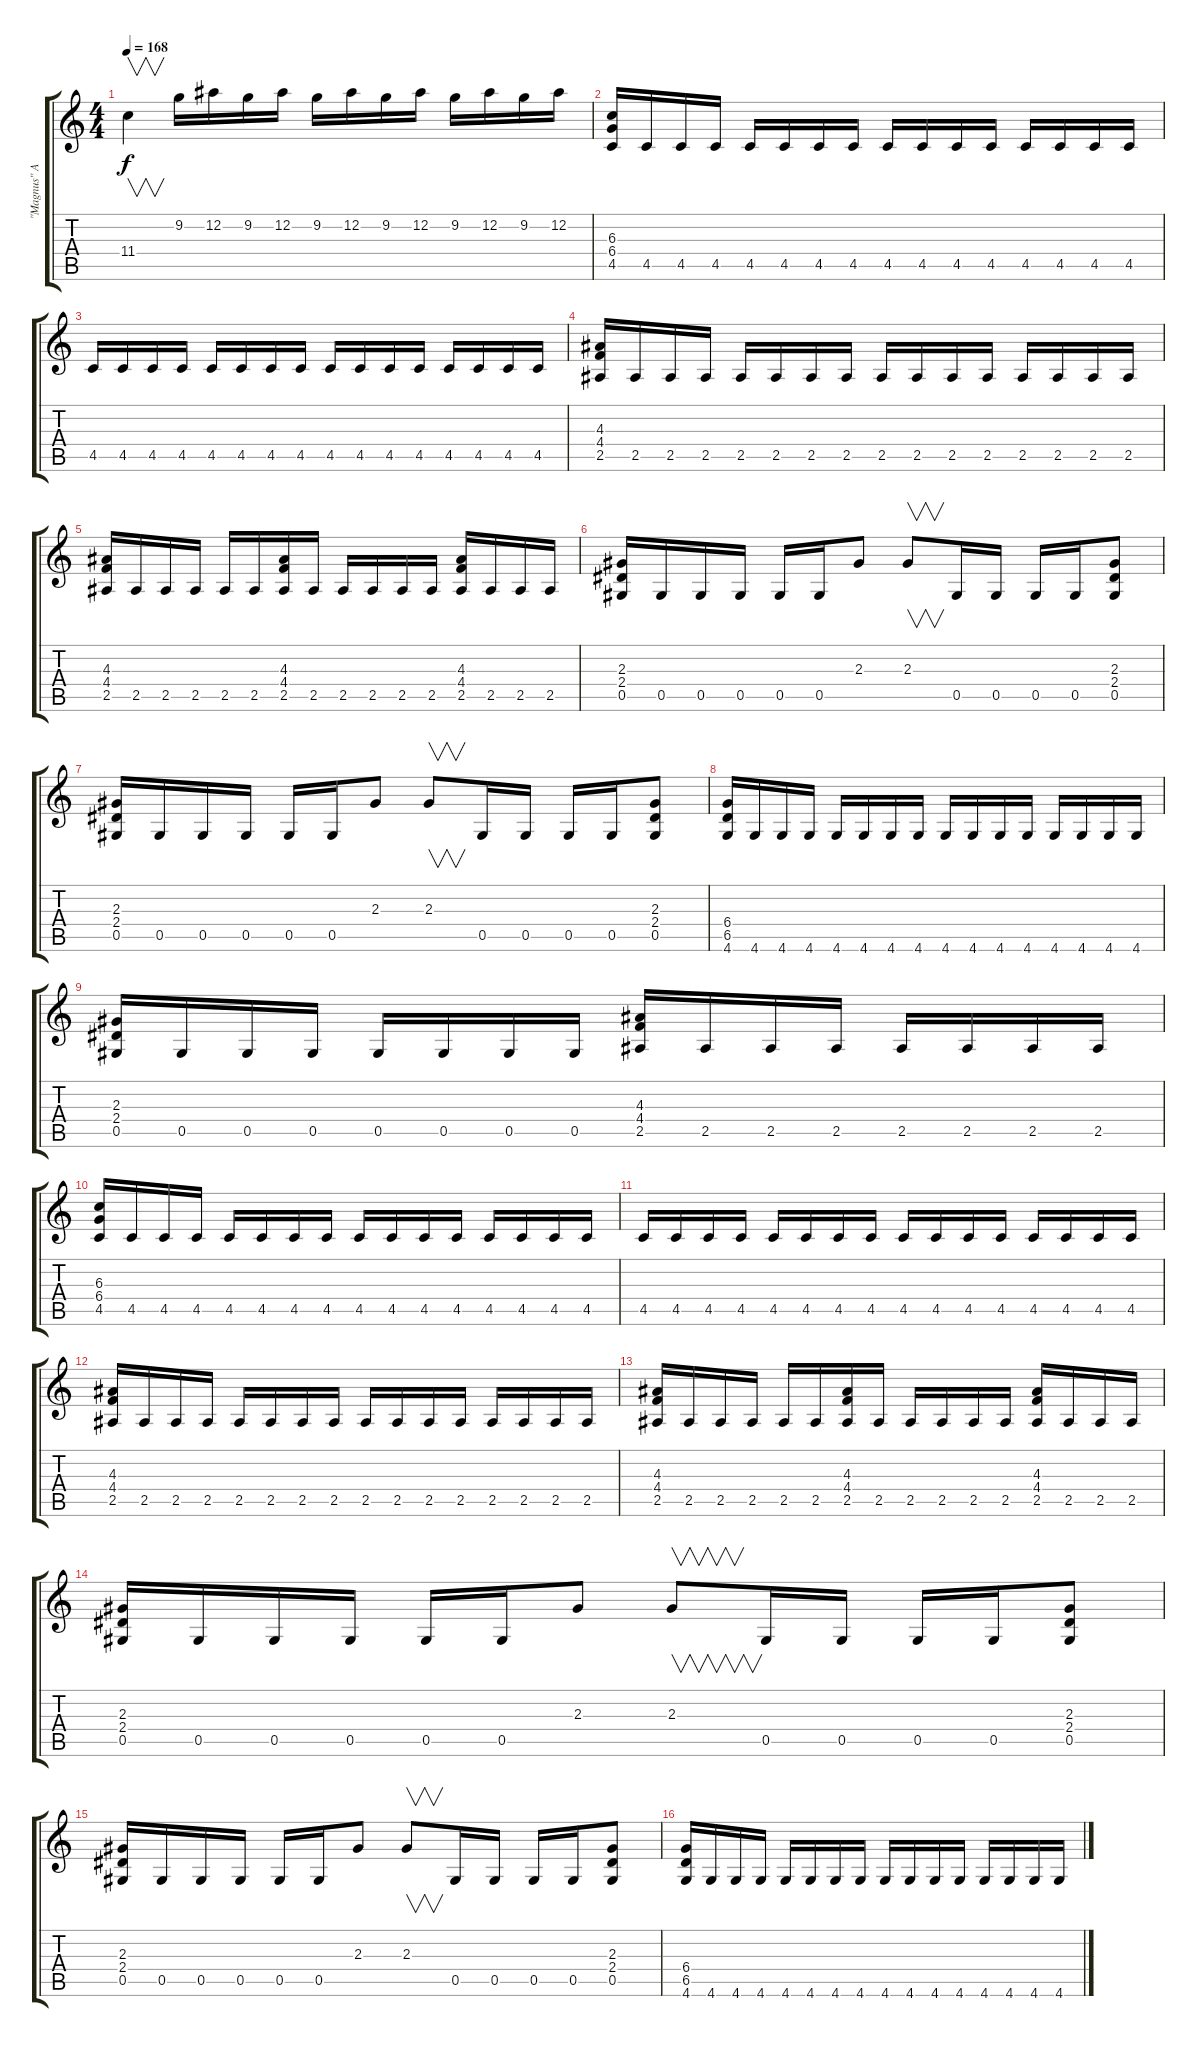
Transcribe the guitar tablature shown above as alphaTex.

\track ("\"Magnus\" Armin Siepen" "\"Magnus\" A") {instrument distortionguitar}
\staff {score tabs}
\tuning (Eb4 Bb3 Gb3 Db3 Ab2 Eb2) {hide}
\ts (4 4)
\tempo 168
\clef g2
\ks c
11.4.4{v dy f} 9.2.16 12.2.16 9.2.16 12.2.16 9.2.16 12.2.16 9.2.16 12.2.16 9.2.16 12.2.16 9.2.16 12.2.16 |
(6.3 6.4 4.5).16 4.5.16 4.5.16 4.5.16 4.5.16 4.5.16 4.5.16 4.5.16 4.5.16 4.5.16 4.5.16 4.5.16 4.5.16 4.5.16 4.5.16 4.5.16 |
4.5.16 4.5.16 4.5.16 4.5.16 4.5.16 4.5.16 4.5.16 4.5.16 4.5.16 4.5.16 4.5.16 4.5.16 4.5.16 4.5.16 4.5.16 4.5.16 |
(4.3 4.4 2.5).16 2.5.16 2.5.16 2.5.16 2.5.16 2.5.16 2.5.16 2.5.16 2.5.16 2.5.16 2.5.16 2.5.16 2.5.16 2.5.16 2.5.16 2.5.16 |
(4.3 4.4 2.5).16 2.5.16 2.5.16 2.5.16 2.5.16 2.5.16 (4.3 4.4 2.5).16 2.5.16 2.5.16 2.5.16 2.5.16 2.5.16 (4.3 4.4 2.5).16 2.5.16 2.5.16 2.5.16 |
(2.3 2.4 0.5).16 0.5.16 0.5.16 0.5.16 0.5.16 0.5.16 2.3.8 2.3.8{v} 0.5.16 0.5.16 0.5.16 0.5.16 (2.3 2.4 0.5).8 |
(2.3 2.4 0.5).16 0.5.16 0.5.16 0.5.16 0.5.16 0.5.16 2.3.8 2.3.8{v} 0.5.16 0.5.16 0.5.16 0.5.16 (2.3 2.4 0.5).8 |
(6.4 6.5 4.6).16 4.6.16 4.6.16 4.6.16 4.6.16 4.6.16 4.6.16 4.6.16 4.6.16 4.6.16 4.6.16 4.6.16 4.6.16 4.6.16 4.6.16 4.6.16 |
(2.3 2.4 0.5).16 0.5.16 0.5.16 0.5.16 0.5.16 0.5.16 0.5.16 0.5.16 (4.3 4.4 2.5).16 2.5.16 2.5.16 2.5.16 2.5.16 2.5.16 2.5.16 2.5.16 |
(6.3 6.4 4.5).16 4.5.16 4.5.16 4.5.16 4.5.16 4.5.16 4.5.16 4.5.16 4.5.16 4.5.16 4.5.16 4.5.16 4.5.16 4.5.16 4.5.16 4.5.16 |
4.5.16 4.5.16 4.5.16 4.5.16 4.5.16 4.5.16 4.5.16 4.5.16 4.5.16 4.5.16 4.5.16 4.5.16 4.5.16 4.5.16 4.5.16 4.5.16 |
(4.3 4.4 2.5).16 2.5.16 2.5.16 2.5.16 2.5.16 2.5.16 2.5.16 2.5.16 2.5.16 2.5.16 2.5.16 2.5.16 2.5.16 2.5.16 2.5.16 2.5.16 |
(4.3 4.4 2.5).16 2.5.16 2.5.16 2.5.16 2.5.16 2.5.16 (4.3 4.4 2.5).16 2.5.16 2.5.16 2.5.16 2.5.16 2.5.16 (4.3 4.4 2.5).16 2.5.16 2.5.16 2.5.16 |
(2.3 2.4 0.5).16 0.5.16 0.5.16 0.5.16 0.5.16 0.5.16 2.3.8 2.3.8{v} 0.5.16 0.5.16 0.5.16 0.5.16 (2.3 2.4 0.5).8 |
(2.3 2.4 0.5).16 0.5.16 0.5.16 0.5.16 0.5.16 0.5.16 2.3.8 2.3.8{v} 0.5.16 0.5.16 0.5.16 0.5.16 (2.3 2.4 0.5).8 |
(6.4 6.5 4.6).16 4.6.16 4.6.16 4.6.16 4.6.16 4.6.16 4.6.16 4.6.16 4.6.16 4.6.16 4.6.16 4.6.16 4.6.16 4.6.16 4.6.16 4.6.16
